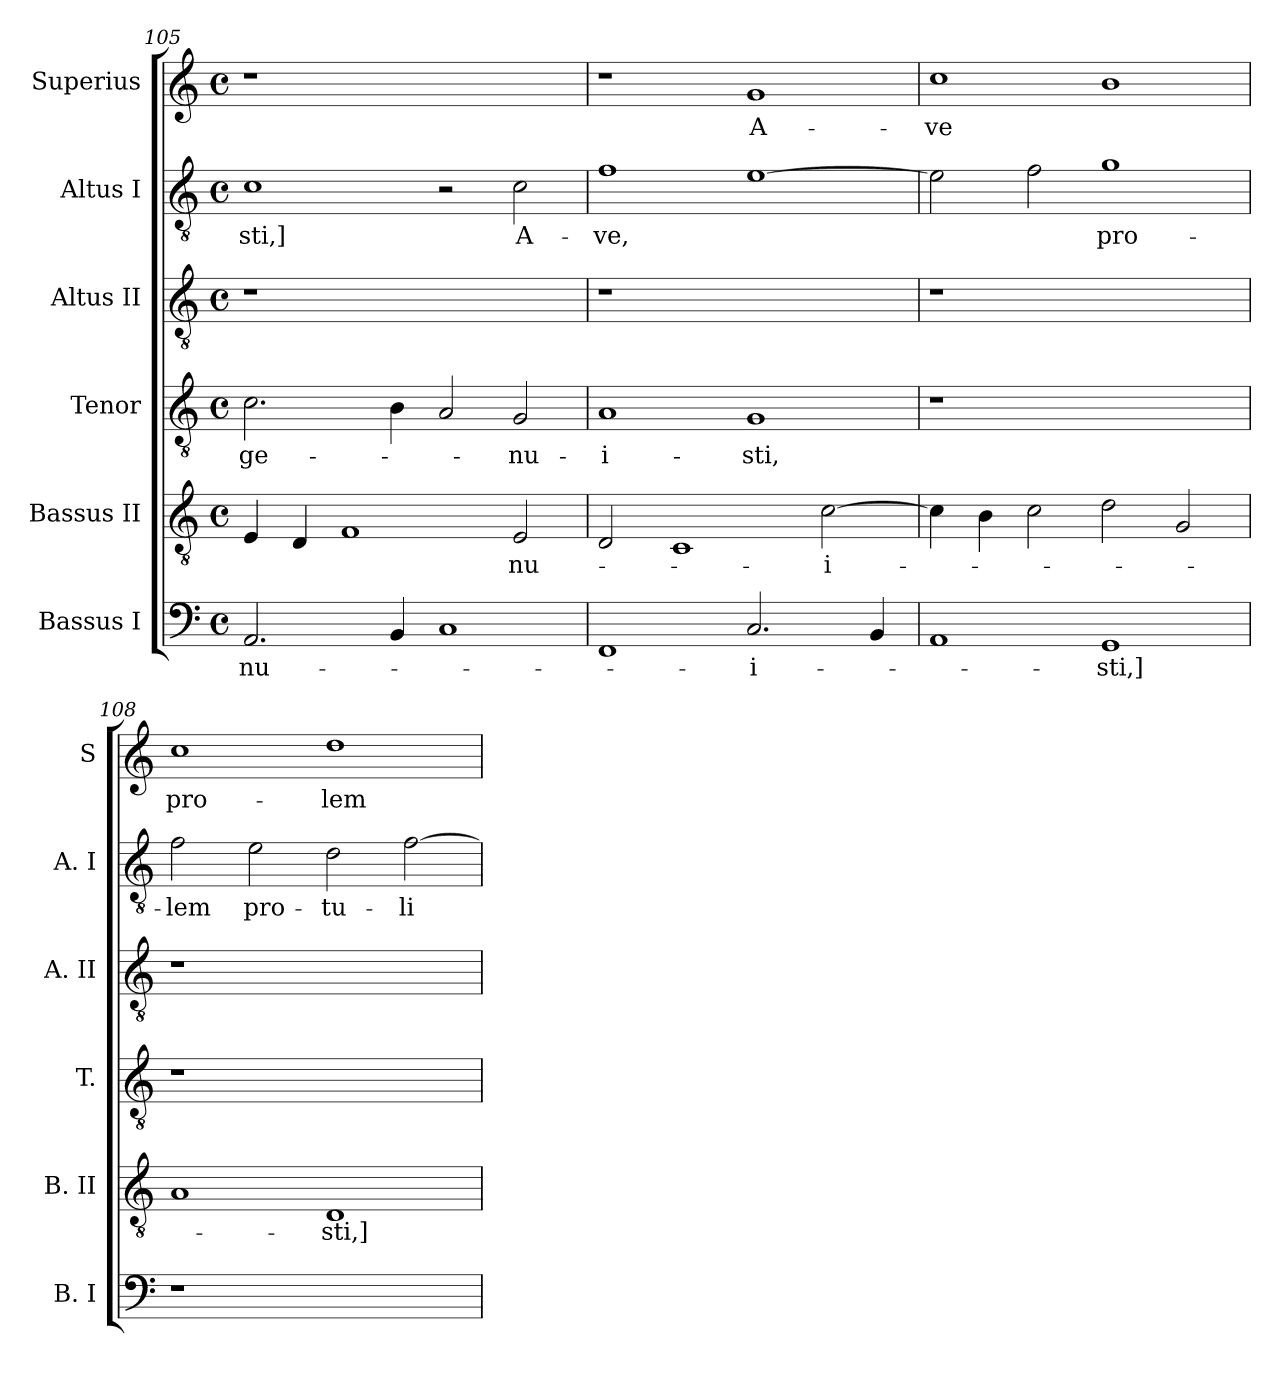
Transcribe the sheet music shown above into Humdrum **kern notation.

**kern	**text	**kern	**text	**kern	**text	**kern	**kern	**text	**kern	**text
*part6	*part6	*part5	*part5	*part4	*part4	*part3	*part2	*part2	*part1	*part1
*staff6	*staff6	*staff5	*staff5	*staff4	*staff4	*staff3	*staff2	*staff2	*staff1	*staff1
*I"Bassus I	*	*I"Bassus II	*	*I"Tenor	*	*I"Altus II	*I"Altus I	*	*I"Superius	*
*I'B. I	*	*I'B. II	*	*I'T.	*	*I'A. II	*I'A. I	*	*I'S	*
*clefF4	*	*clefGv2	*	*clefGv2	*	*clefGv2	*clefGv2	*	*clefG2	*
*	*	*ITrd7c12	*	*ITrd7c12	*	*ITrd7c12	*ITrd7c12	*	*	*
*k[]	*	*k[]	*	*k[]	*	*k[]	*k[]	*	*k[]	*
*C:	*	*C:	*	*C:	*	*C:	*C:	*	*C:	*
*M4/4	*	*M4/4	*	*M4/4	*	*M4/4	*M4/4	*	*M4/4	*
*met(c)	*	*met(c)	*	*met(c)	*	*met(c)	*met(c)	*	*met(c)	*
=105	=105	=105	=105	=105	=105	=105	=105	=105	=105	=105
!	!LO:LY:b:color=#000000	!	!	!	!	!	!	!	!	!
!	!	!	!	!	!LO:LY:b:color=#000000	!LO:N:vis=1	!	!	!	!
!	!	!	!	!	!	!	!	!LO:LY:b:color=#000000	!LO:N:vis=1	!
2.AAi/	-nu-	4EEi/	.	2.Ci\	ge-	1r	1Ci	-sti,]	1r	.
.	.	4DDi/	.	.	.	.	.	.	.	.
.	.	1FFi	.	.	.	.	.	.	.	.
4BBi/	.	.	.	4BBi\	.	.	.	.	.	.
1Ci	.	.	.	2AAi/	.	1ryy	2r	.	1ryy	.
!	!	!	!LO:LY:b:color=#000000	!	!	!	!	!	!	!
!	!	!	!	!	!LO:LY:b:color=#000000	!	!	!	!	!
!	!	!	!	!	!	!	!	!LO:LY:b:color=#000000	!	!
.	.	2EEi/	-nu-	2GGi/	-nu-	.	2Ci\	A-	.	.
=106	=106	=106	=106	=106	=106	=106	=106	=106	=106	=106
!	!	!	!	!	!LO:LY:b:color=#000000	!LO:N:vis=1	!	!	!	!
!	!	!	!	!	!	!	!	!LO:LY:b:color=#000000	!	!
1FFi	.	2DDi/	.	1AAi	-i-	1r	1Fi	-ve,	1r	.
.	.	1CCi	.	.	.	.	.	.	.	.
!	!LO:LY:b:color=#000000	!	!	!	!	!	!	!	!	!
!	!	!	!	!	!LO:LY:b:color=#000000	!	!	!	!	!
!	!	!	!	!	!	!	!	!	!	!LO:LY:b:color=#000000
2.Ci/	-i-	.	.	1GGi	-sti,	1ryy	[>1Ei	.	1gi	A-
!	!	!	!LO:LY:b:color=#000000	!	!	!	!	!	!	!
.	.	[>2Ci\	-i-	.	.	.	.	.	.	.
4BBi/	.	.	.	.	.	.	.	.	.	.
=107	=107	=107	=107	=107	=107	=107	=107	=107	=107	=107
!	!	!	!	!LO:N:vis=1	!	!LO:N:vis=1	!	!	!	!
!	!	!	!	!	!	!	!	!	!	!LO:LY:b:color=#000000
1AAi	.	4Ci\]	.	1r	.	1r	2Ei\]	.	1cci	-ve
.	.	4BBi\	.	.	.	.	.	.	.	.
.	.	2Ci\	.	.	.	.	2Fi\	.	.	.
!	!LO:LY:b:color=#000000	!	!	!	!	!	!	!	!	!
!	!	!	!	!	!	!	!	!LO:LY:b:color=#000000	!	!
1GGi	-sti,]	2Di\	.	1ryy	.	1ryy	1Gi	pro-	1bi	.
.	.	2GGi/	.	.	.	.	.	.	.	.
!!LO:PB:g=z
=108	=108	=108	=108	=108	=108	=108	=108	=108	=108	=108
!LO:N:vis=1	!	!	!	!LO:N:vis=1	!	!LO:N:vis=1	!	!	!	!
!	!	!	!	!	!	!	!	!LO:LY:b:color=#000000	!	!
!	!	!	!	!	!	!	!	!	!	!LO:LY:b:color=#000000
1r	.	1AAi	.	1r	.	1r	2Fi\	-lem	1cci	pro-
!	!	!	!	!	!	!	!	!LO:LY:b:color=#000000	!	!
.	.	.	.	.	.	.	2Ei\	pro-	.	.
!	!	!	!LO:LY:b:color=#000000	!	!	!	!	!	!	!
!	!	!	!	!	!	!	!	!LO:LY:b:color=#000000	!	!
!	!	!	!	!	!	!	!	!	!	!LO:LY:b:color=#000000
1ryy	.	1DDi	-sti,]	1ryy	.	1ryy	2Di\	-tu-	1ddi	-lem
!	!	!	!	!	!	!	!	!LO:LY:b:color=#000000	!	!
.	.	.	.	.	.	.	[>2Fi\	-li-	.	.
=	=	=	=	=	=	=	=	=	=	=
*-	*-	*-	*-	*-	*-	*-	*-	*-	*-	*-
